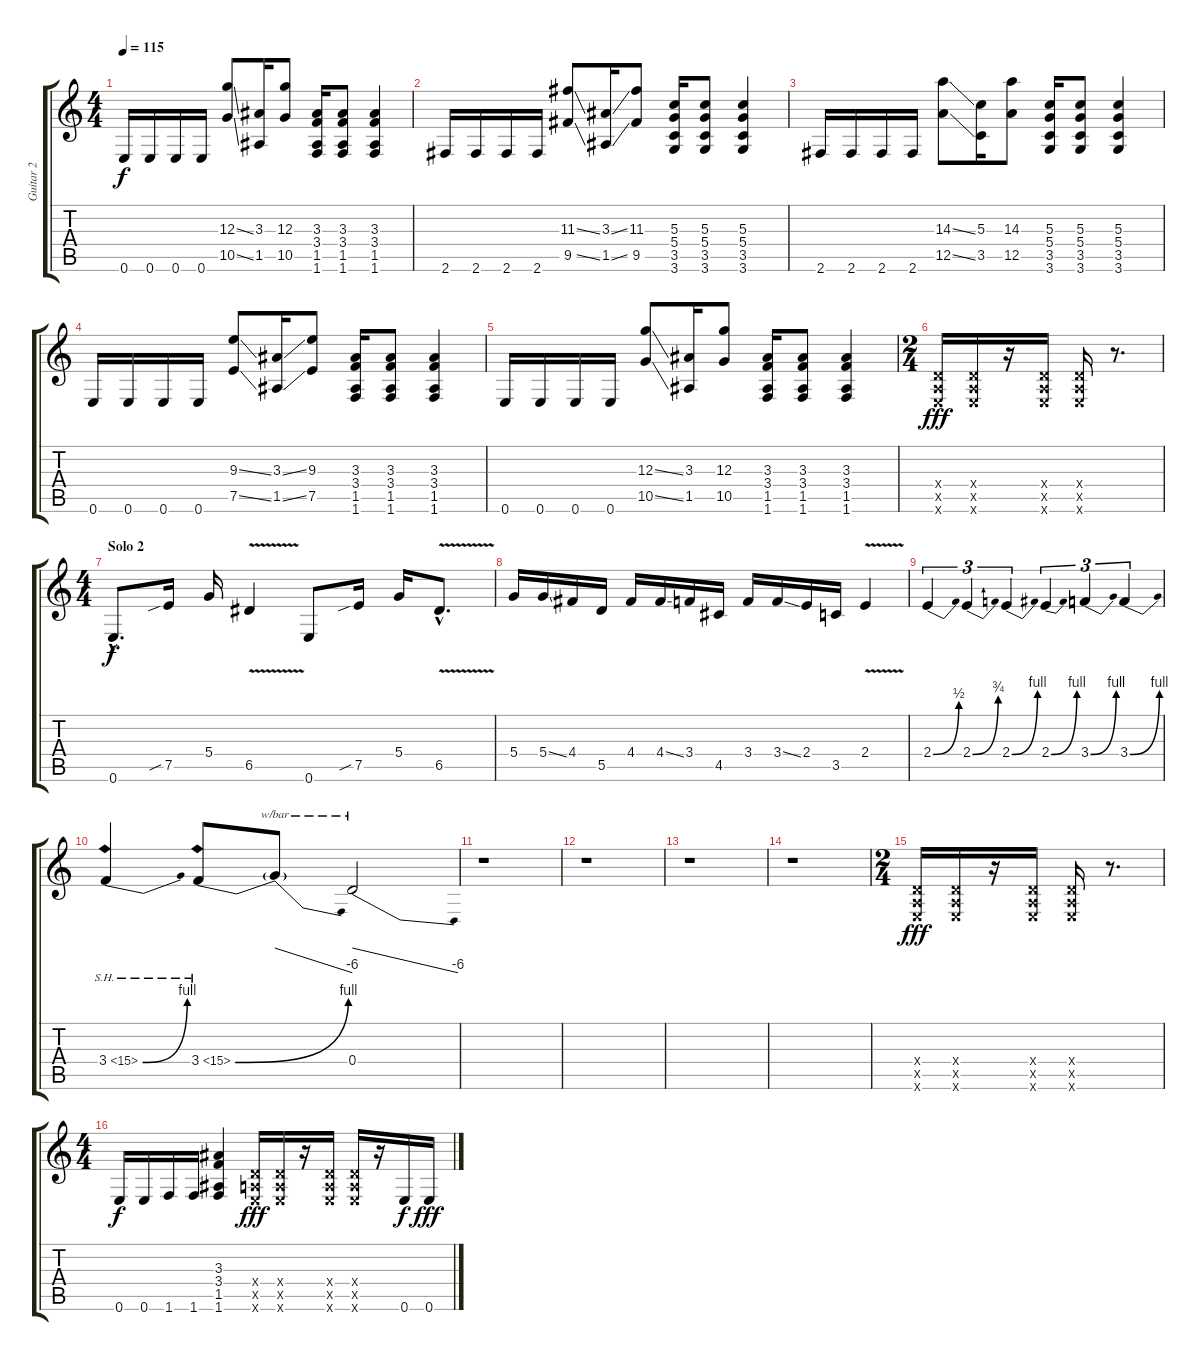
\track ("Guitar 2" "Guitar 2") {instrument distortionguitar}
\staff {score tabs}
\tuning (E4 B3 G3 D3 A2 E2) {hide}
\ts (4 4)
\tempo 115
\clef g2
\ks c
0.6.16{dy f} 0.6.16 0.6.16 0.6.16 (12.3{ss} 10.5{ss}).8 (3.3 1.5).16 (12.3 10.5).8 (3.3 3.4 1.5 1.6).16 (3.3 3.4 1.5 1.6).8 (3.3 3.4 1.5 1.6).4 |
2.6.16 2.6.16 2.6.16 2.6.16 (11.3{ss} 9.5{ss}).8 (3.3{ss} 1.5{ss}).16 (11.3 9.5).8 (5.3 5.4 3.5 3.6).16 (5.3 5.4 3.5 3.6).8 (5.3 5.4 3.5 3.6).4 |
2.6.16 2.6.16 2.6.16 2.6.16 (14.3{ss} 12.5{ss}).8 (5.3 3.5).16 (14.3 12.5).8 (5.3 5.4 3.5 3.6).16 (5.3 5.4 3.5 3.6).8 (5.3 5.4 3.5 3.6).4 |
0.6.16 0.6.16 0.6.16 0.6.16 (9.3{ss} 7.5{ss}).8 (3.3{ss} 1.5{ss}).16 (9.3 7.5).8 (3.3 3.4 1.5 1.6).16 (3.3 3.4 1.5 1.6).8 (3.3 3.4 1.5 1.6).4 |
0.6.16 0.6.16 0.6.16 0.6.16 (12.3{ss} 10.5{ss}).8 (3.3 1.5).16 (12.3 10.5).8 (3.3 3.4 1.5 1.6).16 (3.3 3.4 1.5 1.6).8 (3.3 3.4 1.5 1.6).4 |
\ts (2 4)
(0.4{x} 0.5{x} 0.6{x}).16{dy fff} (0.4{x} 0.5{x} 0.6{x}).16 r.16 (0.4{x} 0.5{x} 0.6{x}).16 (0.4{x} 0.5{x} 0.6{x}).16 r.8{d} |
\ts (4 4)
\section ("" "Solo 2")
0.6{hac}.8{d dy f} 7.5{sib}.16 5.4.16 6.5{v}.4 0.6.8 7.5{sib}.16 5.4.16 6.5{v hac}.8{d} |
5.4.16 5.4{ss}.16 4.4.16 5.5.16 4.4.16 4.4{ss}.16 3.4.16 4.5.16 3.4.16 3.4{ss}.16 2.4.16 3.5.16 2.4{v}.4 |
2.4{be (bend 0 0 60 2)}.4{tu (3 2)} 2.4{be (bend 0 0 60 3)}.4{tu (3 2)} 2.4{be (bend 0 0 60 4)}.4{tu (3 2)} 2.4{be (bend 0 0 60 4)}.4{tu (3 2)} 3.4{be (bend 0 0 60 4)}.4{tu (3 2)} 3.4{be (bend 0 0 60 4)}.4{tu (3 2)} |
3.4{be (bend 0 0 60 4) sh 12}.4 3.4{be (bend 0 0 60 4) sh 12}.8 3.4{t}.8{tbe (dive default 0 0 60 -24)} 0.4.2{tbe (dive default 0 0 60 -24)} |
r.1 |
r.1 |
r.1 |
r.1 |
\ts (2 4)
(0.4{x} 0.5{x} 0.6{x}).16{dy fff} (0.4{x} 0.5{x} 0.6{x}).16 r.16 (0.4{x} 0.5{x} 0.6{x}).16 (0.4{x} 0.5{x} 0.6{x}).16 r.8{d} |
\ts (4 4)
0.6.16{dy f} 0.6.16 1.6.16 1.6.16 (3.3 3.4 1.5 1.6).4 (0.4{x} 0.5{x} 0.6{x}).16{dy fff} (0.4{x} 0.5{x} 0.6{x}).16 r.16 (0.4{x} 0.5{x} 0.6{x}).16 (0.4{x} 0.5{x} 0.6{x}).16 r.16 0.6.16{dy f} 0.6.16{dy fff}
